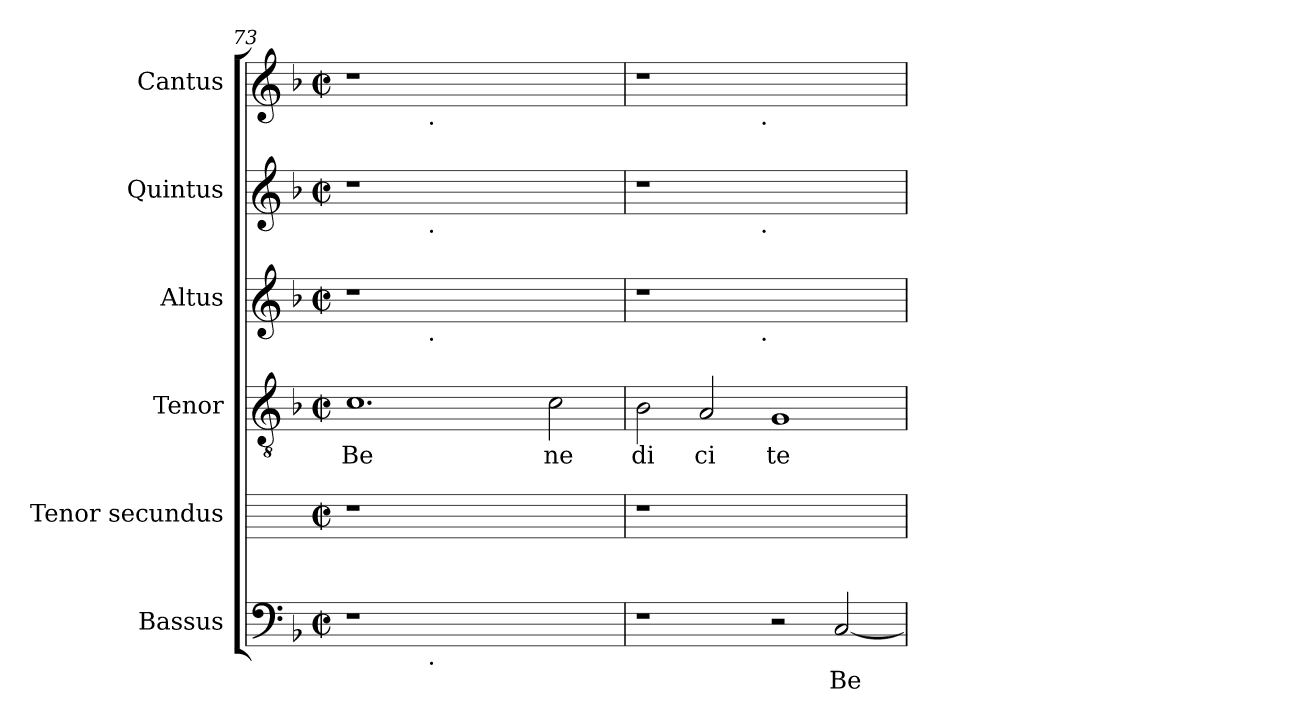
**kern	**text	**kern	**kern	**text	**kern	**kern	**kern
*part6	*part6	*part5	*part4	*part4	*part3	*part2	*part1
*staff6	*staff6	*staff5	*staff4	*staff4	*staff3	*staff2	*staff1
*I"Bassus	*	*I"Tenor  secundus	*I"Tenor	*	*I"Altus	*I"Quintus	*I"Cantus
*I'B	*	*	*I'T	*	*I'A	*I'Q	*I'C
!!LO:PB:g=z
*clefF4	*	*	*clefGv2	*	*clefG2	*clefG2	*clefG2
*k[b-]	*	*k[]	*k[b-]	*	*k[b-]	*k[b-]	*k[b-]
*F:	*	*C:	*F:	*	*F:	*F:	*F:
*M2/2	*	*M2/2	*M2/2	*	*M2/2	*M2/2	*M2/2
*met(c|)	*	*met(c|)	*met(c|)	*	*met(c|)	*met(c|)	*met(c|)
=73	=73	=73	=73	=73	=73	=73	=73
!	!	!	!	!LO:LY:b:cj	!	!	!
*^	*	*	*	*	*^	*^	*^
1r	2ryy	.	1r	1.c	Be	1r	2ryy	1r	2ryy	1r	2ryy
.	16ryy	.	.	.	.	.	16ryy	.	16ryy	.	16ryy
!	!	!	!	!	!	!	!	!	!	!	!LO:TX:b:t=.
!	!	!	!	!	!	!	!	!	!LO:TX:b:t=.	!	!
!	!	!	!	!	!	!	!LO:TX:b:t=.	!	!	!	!
!	!LO:TX:b:t=.	!	!	!	!	!	!	!	!	!	!
.	1ryy	.	.	.	.	.	1ryy	.	1ryy	.	1ryy
1ryy	.	.	1ryy	.	.	1ryy	.	1ryy	.	1ryy	.
!	!	!	!	!	!LO:LY:b:cj	!	!	!	!	!	!
.	.	.	.	2c\	ne	.	.	.	.	.	.
.	4..ryy	.	.	.	.	.	4..ryy	.	4..ryy	.	4..ryy
=74	=74	=74	=74	=74	=74	=74	=74	=74	=74	=74	=74
!	!	!	!	!	!LO:LY:b:cj	!	!	!	!	!	!
*v	*v	*	*	*	*	*	*	*	*	*	*
1r	.	1r	2B-\	di	1r	2ryy	1r	2ryy	1r	2ryy
!	!	!	!	!LO:LY:b:cj	!	!	!	!	!	!
.	.	.	2A/	ci	.	4...ryy	.	4...ryy	.	4...ryy
!	!	!	!	!	!	!	!	!	!	!LO:TX:b:t=.
!	!	!	!	!	!	!	!	!LO:TX:b:t=.	!	!
!	!	!	!	!	!	!LO:TX:b:t=.	!	!	!	!
.	.	.	.	.	.	1ryy	.	1ryy	.	1ryy
!	!	!	!	!LO:LY:b:cj	!	!	!	!	!	!
2r	.	1ryy	1G	te	1ryy	.	1ryy	.	1ryy	.
!	!LO:LY:b:cj	!	!	!	!	!	!	!	!	!
[<2C/	Be	.	.	.	.	.	.	.	.	.
.	.	.	.	.	.	32ryy	.	32ryy	.	32ryy
*	*	*	*	*	*v	*v	*	*	*v	*v
*	*	*	*	*	*	*v	*v	*
=	=	=	=	=	=	=	=
*-	*-	*-	*-	*-	*-	*-	*-
